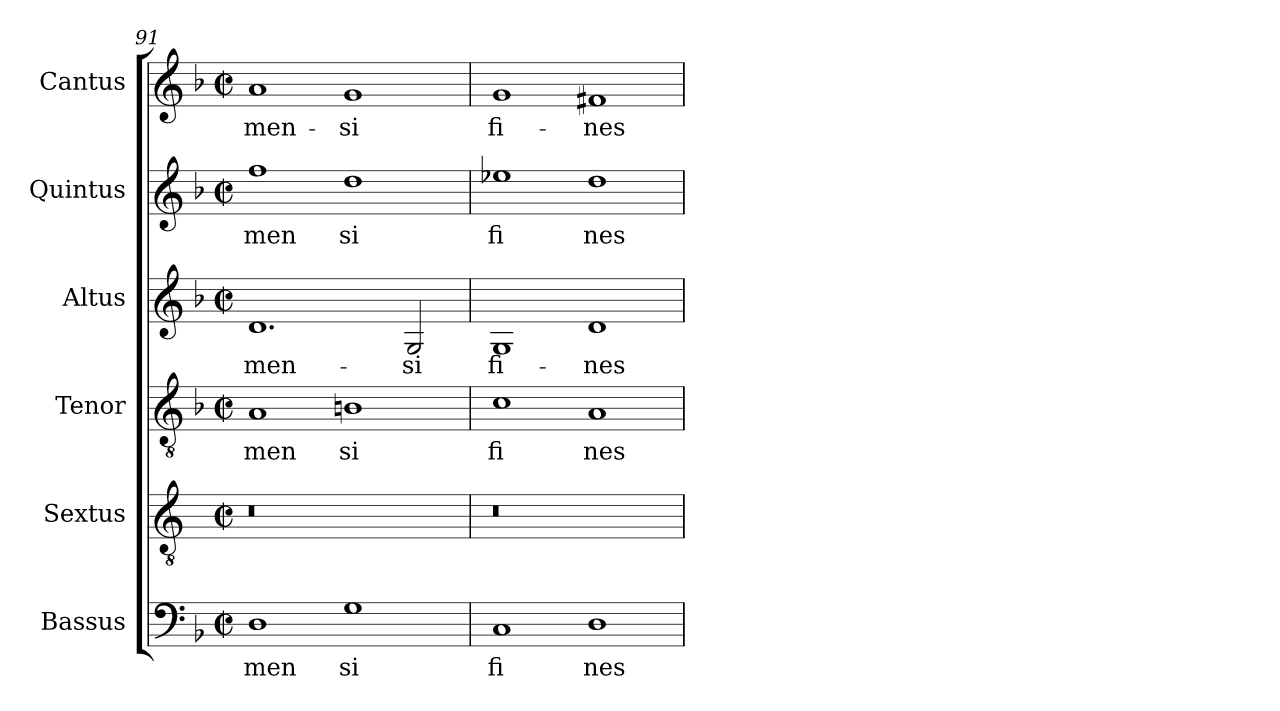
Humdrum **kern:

**kern	**text	**kern	**kern	**text	**kern	**text	**kern	**text	**kern	**text
*part6	*part6	*part5	*part4	*part4	*part3	*part3	*part2	*part2	*part1	*part1
*staff6	*staff6	*staff5	*staff4	*staff4	*staff3	*staff3	*staff2	*staff2	*staff1	*staff1
*I"Bassus	*	*I"Sextus	*I"Tenor	*	*I"Altus	*	*I"Quintus	*	*I"Cantus	*
*I'Bassus	*	*	*I'Tenor	*	*I'Altus	*	*I'Quintus	*	*I'Cantus	*
*clefF4	*	*clefGv2	*clefGv2	*	*clefG2	*	*clefG2	*	*clefG2	*
*k[b-]	*	*	*k[b-]	*	*k[b-]	*	*k[b-]	*	*k[b-]	*
*F:	*	*	*F:	*	*F:	*	*F:	*	*F:	*
*M2/2	*	*M2/2	*M2/2	*	*M2/2	*	*M2/2	*	*M2/2	*
*met(c|)	*	*met(c|)	*met(c|)	*	*met(c|)	*	*met(c|)	*	*met(c|)	*
=91	=91	=91	=91	=91	=91	=91	=91	=91	=91	=91
!	!LO:LY:b:cj	!	!	!LO:LY:b:cj	!	!LO:LY:b:cj	!	!LO:LY:b:cj	!	!LO:LY:b:cj
1D	men	0r	1A	men	1.d	-men-	1ff	men	1a	-men-
!	!LO:LY:b:cj	!	!	!LO:LY:b:cj	!	!	!	!LO:LY:b:cj	!	!LO:LY:b:cj
1G	si	.	1Bn	si	.	.	1dd	si	1g	-si
!	!	!	!	!	!	!LO:LY:b:cj	!	!	!	!
.	.	.	.	.	2G/	-si	.	.	.	.
=92	=92	=92	=92	=92	=92	=92	=92	=92	=92	=92
!	!LO:LY:b:cj	!	!	!LO:LY:b:cj	!	!LO:LY:b:cj	!	!LO:LY:b:cj	!	!LO:LY:b:cj
1C	fi	0r	1c	fi	1G	fi-	1ee-X	fi	1g	fi-
!	!LO:LY:b:cj	!	!	!LO:LY:b:cj	!	!LO:LY:b:cj	!	!LO:LY:b:cj	!	!LO:LY:b:cj
1D	nes	.	1A	nes	1d	-nes	1dd	nes	1f#X	-nes
=	=	=	=	=	=	=	=	=	=	=
*-	*-	*-	*-	*-	*-	*-	*-	*-	*-	*-
